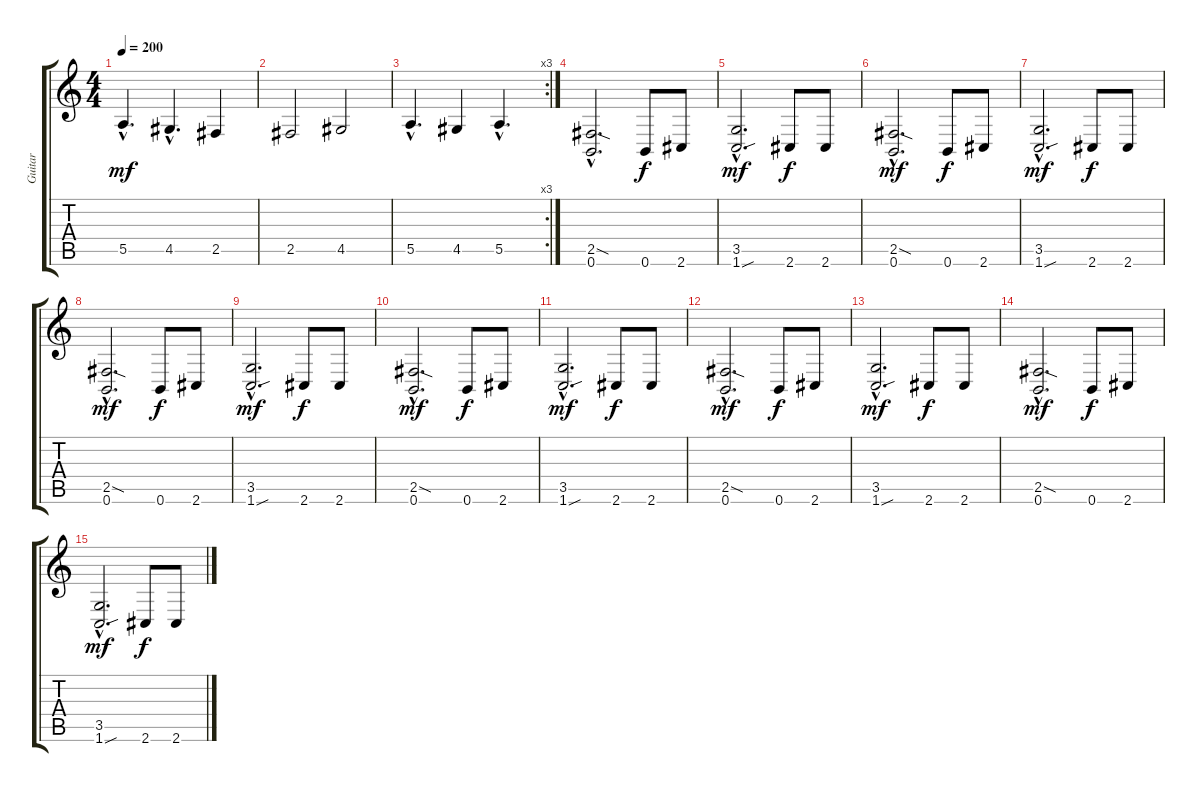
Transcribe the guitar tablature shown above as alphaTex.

\track ("Guitar" "Guitar") {instrument distortionguitar}
\staff {score tabs}
\tuning (B3 Gb3 D3 A2 E2 B1) {hide}
\ts (4 4)
\tempo 200
\clef g2
\ks c
5.5{hac}.4{d dy mf} 4.5{hac}.4{d} 2.5.4 |
2.5.2{instrument distortionguitar} 4.5.2 |
\rc 3
5.5{hac}.4{d} 4.5.4 5.5{hac}.4{d} |
(2.5{sod hac} 0.6{hac}).2{d} 0.6.8{dy f} 2.6.8 |
(3.5{hac} 1.6{sou hac}).2{d dy mf} 2.6.8{dy f} 2.6.8 |
(2.5{sod hac} 0.6{hac}).2{d dy mf} 0.6.8{dy f} 2.6.8 |
(3.5{hac} 1.6{sou hac}).2{d dy mf} 2.6.8{dy f} 2.6.8 |
(2.5{sod hac} 0.6{hac}).2{d dy mf} 0.6.8{dy f} 2.6.8 |
(3.5{hac} 1.6{sou hac}).2{d dy mf} 2.6.8{dy f} 2.6.8 |
(2.5{sod hac} 0.6{hac}).2{d dy mf} 0.6.8{dy f} 2.6.8 |
(3.5{hac} 1.6{sou hac}).2{d dy mf} 2.6.8{dy f} 2.6.8 |
(2.5{sod hac} 0.6{hac}).2{d dy mf volume 12} 0.6.8{dy f} 2.6.8 |
(3.5{hac} 1.6{sou hac}).2{d dy mf volume 8} 2.6.8{dy f} 2.6.8 |
(2.5{sod hac} 0.6{hac}).2{d dy mf volume 6} 0.6.8{dy f} 2.6.8 |
(3.5{hac} 1.6{sou hac}).2{d dy mf volume 4} 2.6.8{dy f} 2.6.8
